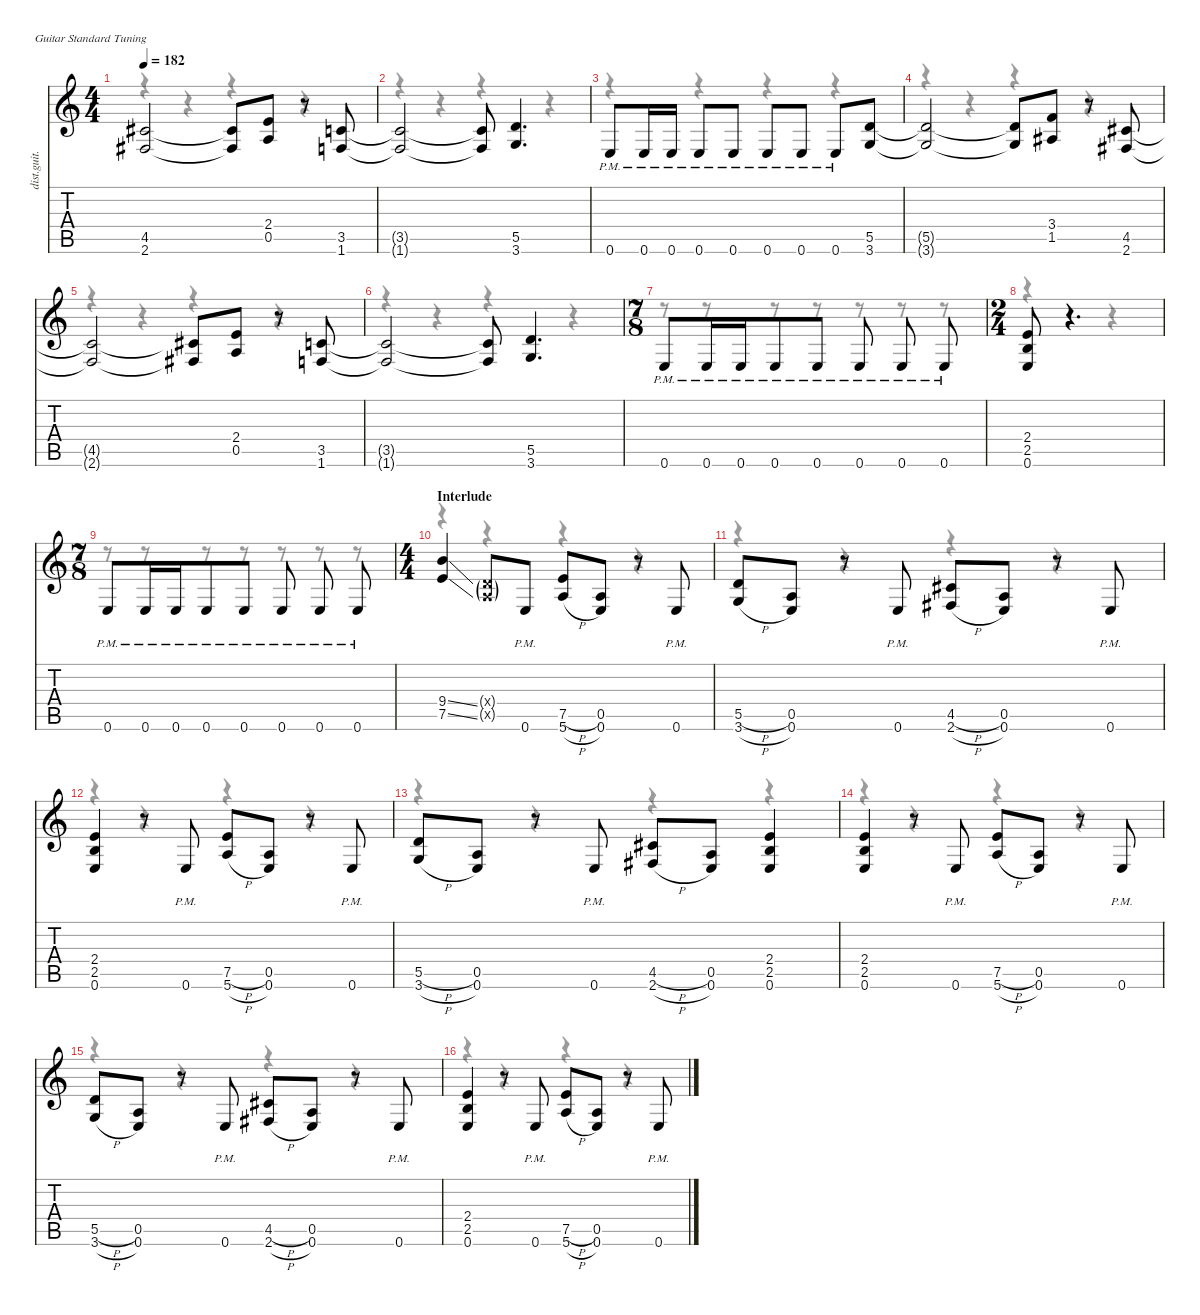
\defaultSystemsLayout 4
\hideDynamics
\bracketExtendMode nobrackets
\otherSystemsTrackNameOrientation horizontal
\track ("James Hetfield (Rhythm Guitar)" "dist.guit.") {instrument distortionguitar}
\staff {score tabs}
\tuning (E4 B3 G3 D3 A2 E2)
\voice
\ts (4 4)
\tempo 182
\clef g2
\ks c
(4.5{t acc #} 2.6{t acc #}).2{dy f beam Up} (4.5{t acc #} 2.6{t acc #}).8{beam Up} (2.4 0.5).8{beam Up} r.8{beam Up} (3.5 1.6).8{beam Up} |
(3.5{t} 1.6{t}).2{beam Up} (3.5{t} 1.6{t}).8{beam Up} (5.5 3.6).4{d beam Up} |
0.6{pm}.8{beam Up} 0.6{pm}.16{beam Up} 0.6{pm}.16{beam Up} 0.6{pm}.8{beam Up} 0.6{pm}.8{beam Up} 0.6{pm}.8{beam Up} 0.6{pm}.8{beam Up} 0.6{pm}.8{beam Up} (5.5 3.6).8{beam Up} |
(5.5{t} 3.6{t}).2{beam Up} (5.5{t} 3.6{t}).8{beam Up} (3.4 1.5{acc #}).8{beam Up} r.8{beam Up} (4.5{acc #} 2.6{acc #}).8{beam Up} |
(4.5{t acc #} 2.6{t acc #}).2{beam Up} (4.5{t acc #} 2.6{t acc #}).8{beam Up} (2.4 0.5).8{beam Up} r.8{beam Up} (3.5 1.6).8{beam Up} |
(3.5{t} 1.6{t}).2{beam Up} (3.5{t} 1.6{t}).8{beam Up} (5.5 3.6).4{d beam Up} |
\ts (7 8)
\beaming (8 4 1 1 1)
0.6{pm}.8{beam Up} 0.6{pm}.16{beam Up} 0.6{pm}.16{beam Up} 0.6{pm}.8{beam Up} 0.6{pm}.8{beam Up} 0.6{pm}.8{beam Up} 0.6{pm}.8{beam Up} 0.6{pm}.8{beam Up} |
\ts (2 4)
\beaming (8 1 1 1 1)
(2.4 2.5 0.6).8{beam Up} r.4{d beam Up} |
\ts (7 8)
\beaming (8 4 1 1 1)
0.6{pm}.8{beam Up} 0.6{pm}.16{beam Up} 0.6{pm}.16{beam Up} 0.6{pm}.8{beam Up} 0.6{pm}.8{beam Up} 0.6{pm}.8{beam Up} 0.6{pm}.8{beam Up} 0.6{pm}.8{beam Up} |
\ts (4 4)
\beaming (8 2 2 2 2)
\section ("" "Interlude")
(9.4{ss} 7.5{ss}).4{beam Up} (0.4{g x} 0.5{g x}).8{dy ff beam Up} 0.6{pm}.8{dy f beam Up} (7.5{h} 5.6{h}).8{beam Up} (0.5 0.6).8{beam Up} r.8{beam Up} 0.6{pm}.8{beam Up} |
(5.5{h} 3.6{h}).8{beam Up} (0.5 0.6).8{beam Up} r.8{beam Up} 0.6{pm}.8{beam Up} (4.5{h acc #} 2.6{h acc #}).8{beam Up} (0.5 0.6).8{beam Up} r.8{beam Up} 0.6{pm}.8{beam Up} |
(2.4 2.5 0.6).4{beam Up} r.8{beam Up} 0.6{pm}.8{beam Up} (7.5{h} 5.6{h}).8{beam Up} (0.5 0.6).8{beam Up} r.8{beam Up} 0.6{pm}.8{beam Up} |
(5.5{h} 3.6{h}).8{beam Up} (0.5 0.6).8{beam Up} r.8{beam Up} 0.6{pm}.8{beam Up} (4.5{h acc #} 2.6{h acc #}).8{beam Up} (0.5 0.6).8{beam Up} (2.4 2.5 0.6).4{beam Up} |
(2.4 2.5 0.6).4{beam Up} r.8{beam Up} 0.6{pm}.8{beam Up} (7.5{h} 5.6{h}).8{beam Up} (0.5 0.6).8{beam Up} r.8{beam Up} 0.6{pm}.8{beam Up} |
(5.5{h} 3.6{h}).8{beam Up} (0.5 0.6).8{beam Up} r.8{beam Up} 0.6{pm}.8{beam Up} (4.5{h acc #} 2.6{h acc #}).8{beam Up} (0.5 0.6).8{beam Up} r.8{beam Up} 0.6{pm}.8{beam Up} |
(2.4 2.5 0.6).4{beam Up} r.8{beam Up} 0.6{pm}.8{beam Up} (7.5{h} 5.6{h}).8{beam Up} (0.5 0.6).8{beam Up} r.8{beam Up} 0.6{pm}.8{beam Up}
\voice
\clef g2
\ottava regular
\simile none
\ks c
r.4{dy mf beam Down} r.4{beam Down} r.4{beam Down} r.4{beam Down} |
r.4{beam Down} r.4{beam Down} r.4{beam Down} r.4{beam Down} |
r.4{beam Down} r.4{beam Down} r.4{beam Down} r.4{beam Down} |
r.4{beam Down} r.4{beam Down} r.4{beam Down} r.4{beam Down} |
r.4{beam Down} r.4{beam Down} r.4{beam Down} r.4{beam Down} |
r.4{beam Down} r.4{beam Down} r.4{beam Down} r.4{beam Down} |
r.8{beam Down} r.8{beam Down} r.8{beam Down} r.8{beam Down} r.8{beam Down} r.8{beam Down} r.8{beam Down} |
r.4{beam Down} r.4{beam Down} |
r.8{beam Down} r.8{beam Down} r.8{beam Down} r.8{beam Down} r.8{beam Down} r.8{beam Down} r.8{beam Down} |
r.4{beam Down} r.4{beam Down} r.4{beam Down} r.4{beam Down} |
r.4{beam Down} r.4{beam Down} r.4{beam Down} r.4{beam Down} |
r.4{beam Down} r.4{beam Down} r.4{beam Down} r.4{beam Down} |
r.4{beam Down} r.4{beam Down} r.4{beam Down} r.4{beam Down} |
r.4{beam Down} r.4{beam Down} r.4{beam Down} r.4{beam Down} |
r.4{beam Down} r.4{beam Down} r.4{beam Down} r.4{beam Down} |
r.4{beam Down} r.4{beam Down} r.4{beam Down} r.4{beam Down}
